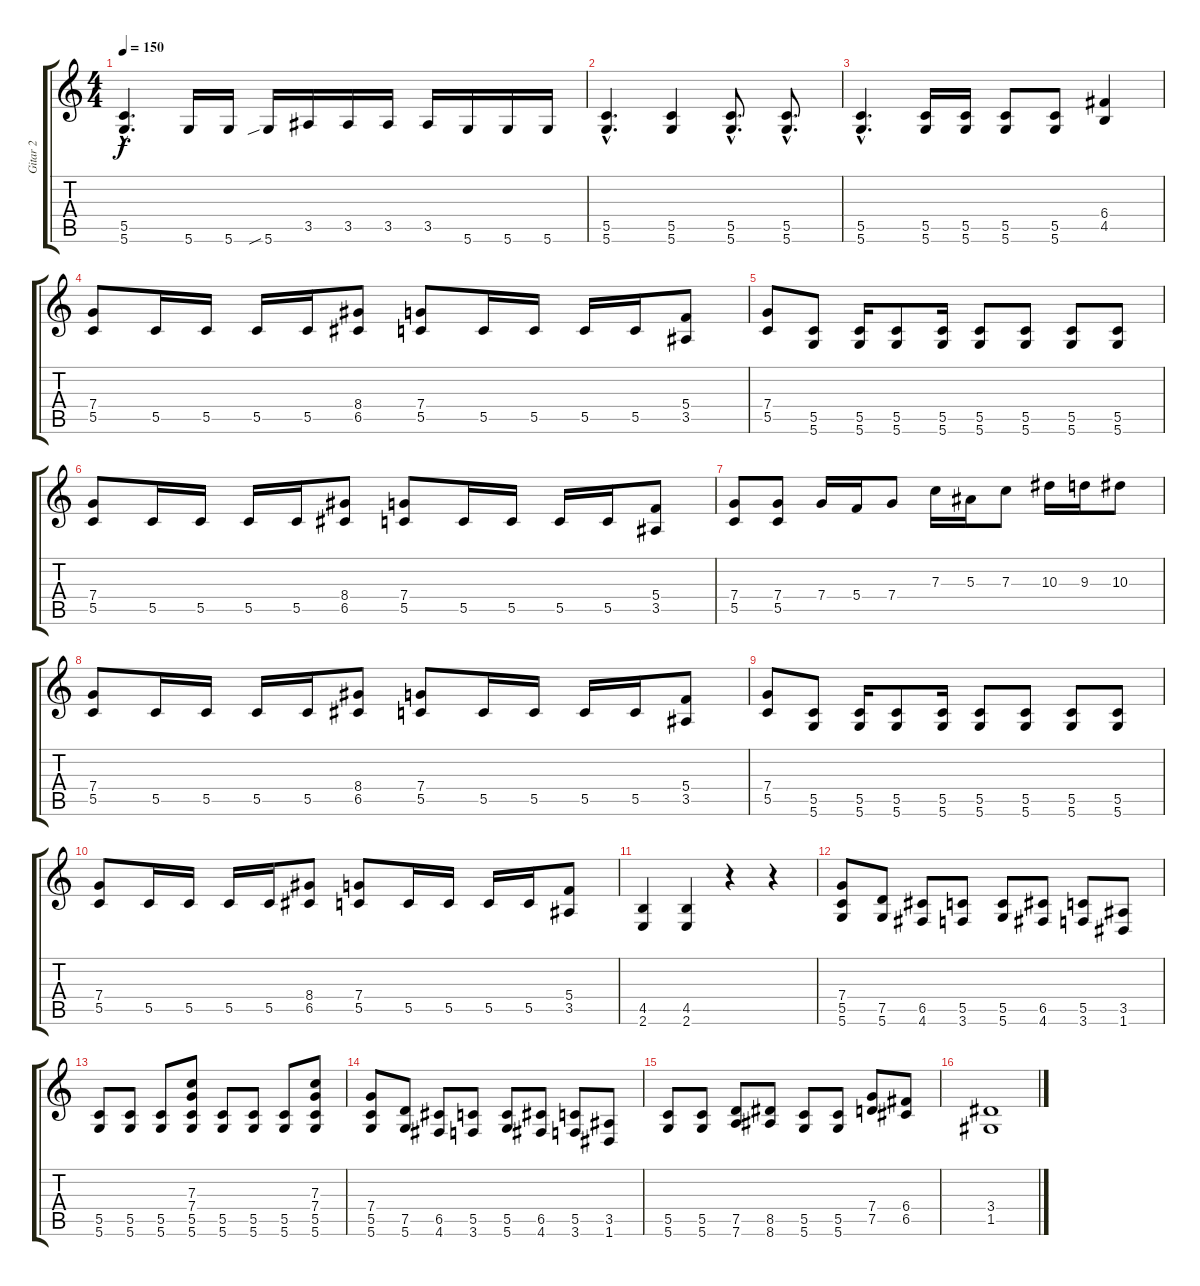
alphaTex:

\track ("Gitar 2" "Gitar 2") {instrument distortionguitar}
\staff {score tabs}
\tuning (D4 A3 F3 C3 G2 D2) {hide}
\ts (4 4)
\tempo 150
\clef g2
\ks c
(5.5{hac} 5.6{hac}).4{d dy f} 5.6.16 5.6.16 5.6{sib}.16 3.5.16 3.5.16 3.5.16 3.5.16 5.6.16 5.6.16 5.6.16 |
(5.5{hac} 5.6{hac}).4{d} (5.5 5.6).4 (5.5{hac} 5.6{hac}).8{d} (5.5{hac} 5.6{hac}).8{d} |
(5.5{hac} 5.6{hac}).4{d} (5.5 5.6).16 (5.5 5.6).16 (5.5 5.6).8 (5.5 5.6).8 (6.4 4.5).4 |
(7.4 5.5).8 5.5.16 5.5.16 5.5.16 5.5.16 (8.4 6.5).8 (7.4 5.5).8 5.5.16 5.5.16 5.5.16 5.5.16 (5.4 3.5).8 |
(7.4 5.5).8 (5.5 5.6).8 (5.5 5.6).16 (5.5 5.6).8 (5.5 5.6).16 (5.5 5.6).8 (5.5 5.6).8 (5.5 5.6).8 (5.5 5.6).8 |
(7.4 5.5).8 5.5.16 5.5.16 5.5.16 5.5.16 (8.4 6.5).8 (7.4 5.5).8 5.5.16 5.5.16 5.5.16 5.5.16 (5.4 3.5).8 |
(7.4 5.5).8 (7.4 5.5).8 7.4.16 5.4.16 7.4.8 7.3.16 5.3.16 7.3.8 10.3.16 9.3.16 10.3.8 |
(7.4 5.5).8 5.5.16 5.5.16 5.5.16 5.5.16 (8.4 6.5).8 (7.4 5.5).8 5.5.16 5.5.16 5.5.16 5.5.16 (5.4 3.5).8 |
(7.4 5.5).8 (5.5 5.6).8 (5.5 5.6).16 (5.5 5.6).8 (5.5 5.6).16 (5.5 5.6).8 (5.5 5.6).8 (5.5 5.6).8 (5.5 5.6).8 |
(7.4 5.5).8 5.5.16 5.5.16 5.5.16 5.5.16 (8.4 6.5).8 (7.4 5.5).8 5.5.16 5.5.16 5.5.16 5.5.16 (5.4 3.5).8 |
(4.5 2.6).4 (4.5 2.6).4 r.4 r.4 |
(7.4 5.5 5.6).8 (7.5 5.6).8 (6.5 4.6).8 (5.5 3.6).8 (5.5 5.6).8 (6.5 4.6).8 (5.5 3.6).8 (3.5 1.6).8 |
(5.5 5.6).8 (5.5 5.6).8 (5.5 5.6).8 (7.3 7.4 5.5 5.6).8 (5.5 5.6).8 (5.5 5.6).8 (5.5 5.6).8 (7.3 7.4 5.5 5.6).8 |
(7.4 5.5 5.6).8 (7.5 5.6).8 (6.5 4.6).8 (5.5 3.6).8 (5.5 5.6).8 (6.5 4.6).8 (5.5 3.6).8 (3.5 1.6).8 |
(5.5 5.6).8 (5.5 5.6).8 (7.5 7.6).8 (8.5 8.6).8 (5.5 5.6).8 (5.5 5.6).8 (7.4 7.5).8 (6.4 6.5).8 |
(3.4 1.5).1
